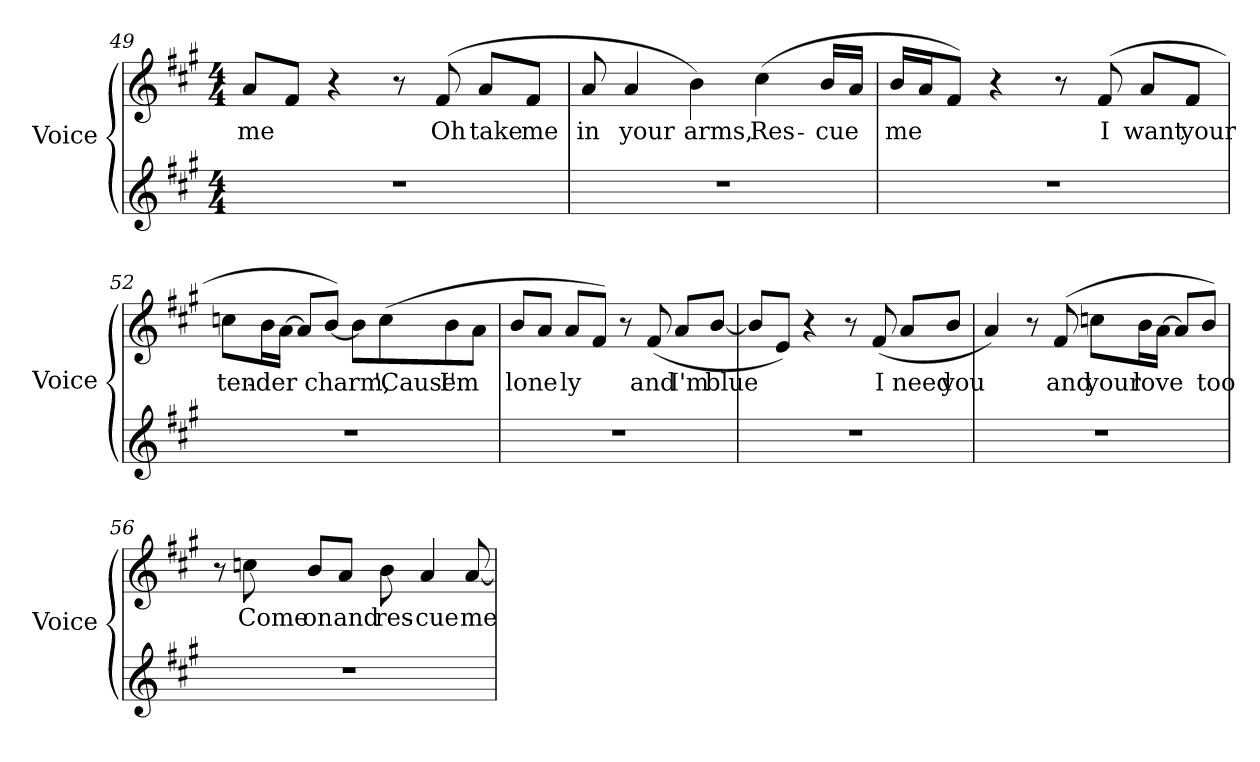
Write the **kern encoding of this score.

**kern	**kern	**text
*part2	*part1	*part1
*staff2	*staff1	*staff1
*I"Voice	*I"Voice	*
*I'Voice	*I'Voice	*
*clefG2	*clefG2	*
*k[f#c#g#]	*k[f#c#g#]	*
*A:	*A:	*
*M4/4	*M4/4	*
=49	=49	=49
!	!	!LO:LY:b:color=#000000
1r	8ai/L	me
.	8f#i/J	.
.	4r	.
.	8r	.
!	!	!LO:LY:b:color=#000000
.	(8f#i/	Oh
!	!	!LO:LY:b:color=#000000
.	8ai/L	take
!	!	!LO:LY:b:color=#000000
.	8f#i/J	me
=50	=50	=50
!	!	!LO:LY:b:color=#000000
1r	8ai/	in
!	!	!LO:LY:b:color=#000000
.	4ai/	your
!	!	!LO:LY:b:color=#000000
.	4bi\)	arms,
!	!	!LO:LY:b:color=#000000
.	(4cc#i\	Res-
!	!	!LO:LY:b:color=#000000
.	16bi/LL	-cue
.	16ai/JJ	.
!!LO:LB:g=z
=51	=51	=51
!	!	!LO:LY:b:color=#000000
1r	16bi/LL	me
.	16ai/J	.
.	8f#i/J)	.
.	4r	.
.	8r	.
!	!	!LO:LY:b:color=#000000
.	(8f#i/	I
!	!	!LO:LY:b:color=#000000
.	8ai/L	want
!	!	!LO:LY:b:color=#000000
.	8f#i/J	your
=52	=52	=52
!	!	!LO:LY:b:color=#000000
1r	8ccni\L	ten-
!	!	!LO:LY:b:color=#000000
.	16bi\L	-der
.	[16ai\JJ	.
.	8ai/L]	.
!	!	!LO:LY:b:color=#000000
.	[8bi/J)	charm,
.	8bi\L]	.
!	!	!LO:LY:b:color=#000000
.	(8cci\	'Cause
!	!	!LO:LY:b:color=#000000
.	8bi\	I'm
.	8ai\J	.
=53	=53	=53
!	!	!LO:LY:b:color=#000000
1r	8bi/L	lone
.	8ai/J	.
!	!	!LO:LY:b:color=#000000
.	8ai/L	ly
.	8f#i/J)	.
.	8r	.
!	!	!LO:LY:b:color=#000000
.	(8f#i/	and
!	!	!LO:LY:b:color=#000000
.	8ai/L	I'm
!	!	!LO:LY:b:color=#000000
.	[8bi/J	blue
!!LO:LB:g=z
=54	=54	=54
1r	8bi/L]	.
.	8ei/J)	.
.	4r	.
.	8r	.
!	!	!LO:LY:b:color=#000000
.	(8f#i/	I
!	!	!LO:LY:b:color=#000000
.	8ai/L	need
!	!	!LO:LY:b:color=#000000
.	8bi/J	you
=55	=55	=55
1r	4ai/)	.
.	8r	.
!	!	!LO:LY:b:color=#000000
.	(8f#i/	and
!	!	!LO:LY:b:color=#000000
.	8ccni\L	your
!	!	!LO:LY:b:color=#000000
.	16bi\L	love
.	[16ai\JJ	.
.	8ai/L]	.
!	!	!LO:LY:b:color=#000000
.	8bi/J)	too
=56	=56	=56
1r	8r	.
!	!	!LO:LY:b:color=#000000
.	8ccni\	Come
!	!	!LO:LY:b:color=#000000
.	8bi/L	on
!	!	!LO:LY:b:color=#000000
.	8ai/J	and
!	!	!LO:LY:b:color=#000000
.	8bi\	res-
!	!	!LO:LY:b:color=#000000
.	4ai/	-cue
!	!	!LO:LY:b:color=#000000
.	[8ai/	me
=	=	=
*-	*-	*-
